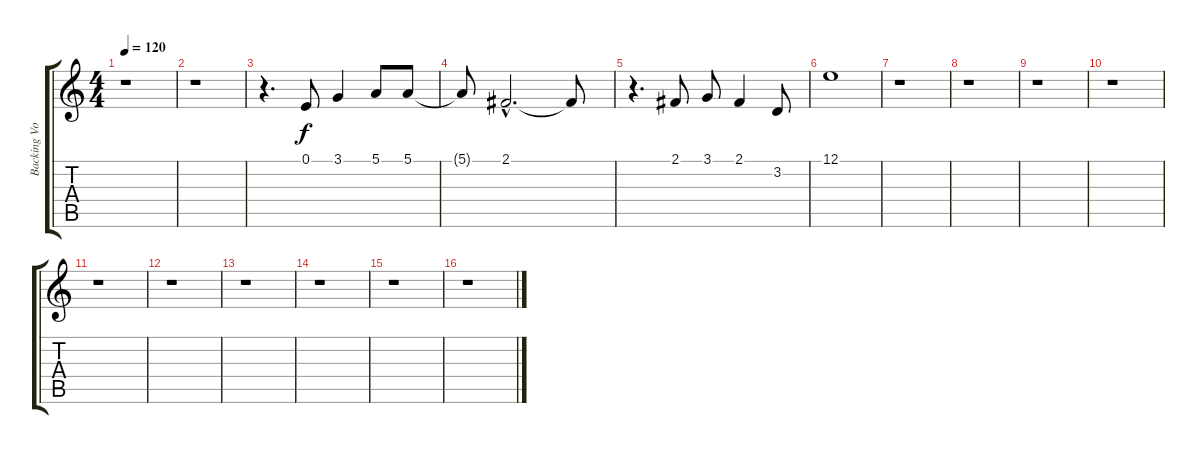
\track ("Backing Vocals" "Backing Vo") {instrument lead3calliope}
\staff {score tabs}
\tuning (E4 B3 G3 D3 A2 E2) {hide}
\ts (4 4)
\tempo 120
\clef g2
\ks c
r.1{dy f} |
r.1 |
r.4{d} 0.1.8 3.1.4 5.1.8 5.1.8 |
5.1{t}.8 2.1{hac}.2{d} 2.1{t}.8 |
r.4{d} 2.1.8 3.1.8 2.1.4 3.2.8 |
12.1.1 |
r.1 |
r.1 |
r.1 |
r.1 |
r.1 |
r.1 |
r.1 |
r.1 |
r.1 |
r.1
